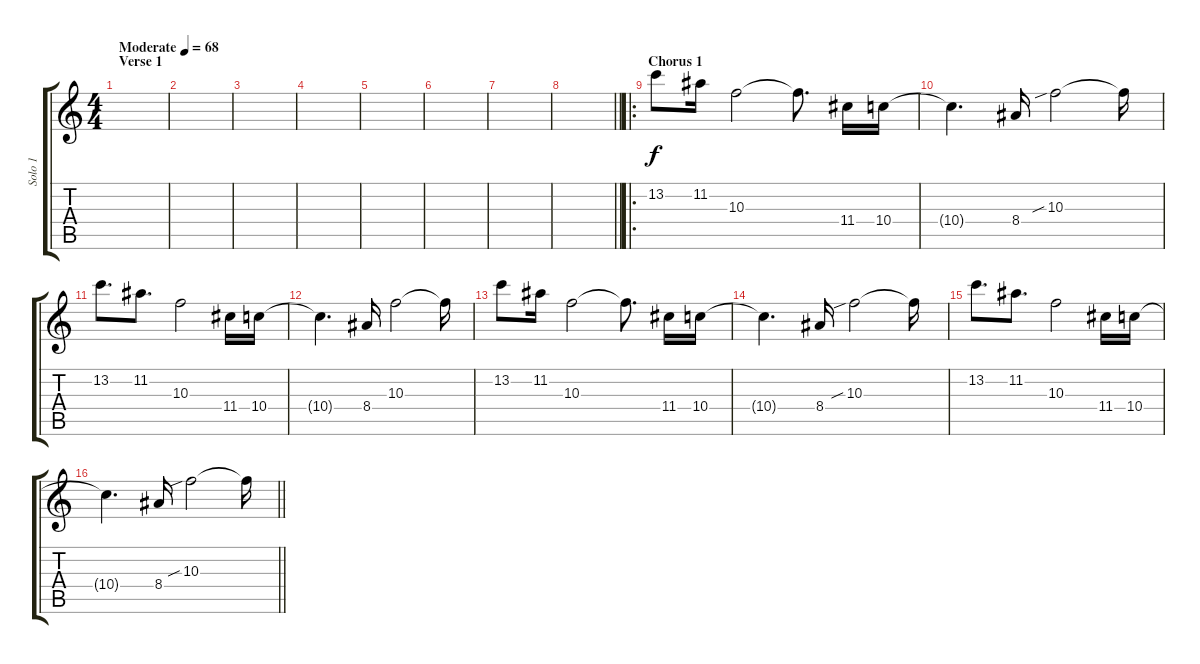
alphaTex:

\track ("Solo 1" "Solo 1") {instrument electricguitarjazz}
\staff {score tabs}
\tuning (E4 B3 G3 D3 A2 E2) {hide}
\ts (4 4)
\section ("" "Verse 1")
\tempo (68 "Moderate")
\clef g2
\ks c
|
|
|
|
|
|
|
\barLineRight lightlight
|
\ro
\section ("" "Chorus 1")
13.2.8 11.2.16 10.3.2 10.3{t}.8{d} 11.4.16 10.4.16 |
10.4{t}.4{d} 8.4.16 10.3{sib}.2 10.3{t}.16 |
13.2.8{d} 11.2.8{d} 10.3.2 11.4.16 10.4.16 |
10.4{t}.4{d} 8.4.16 10.3.2 10.3{t}.16 |
13.2.8 11.2.16 10.3.2 10.3{t}.8{d} 11.4.16 10.4.16 |
10.4{t}.4{d} 8.4.16 10.3{sib}.2 10.3{t}.16 |
13.2.8{d} 11.2.8{d} 10.3.2 11.4.16 10.4.16 |
\barLineRight lightlight
10.4{t}.4{d} 8.4.16 10.3{sib}.2 10.3{t}.16
